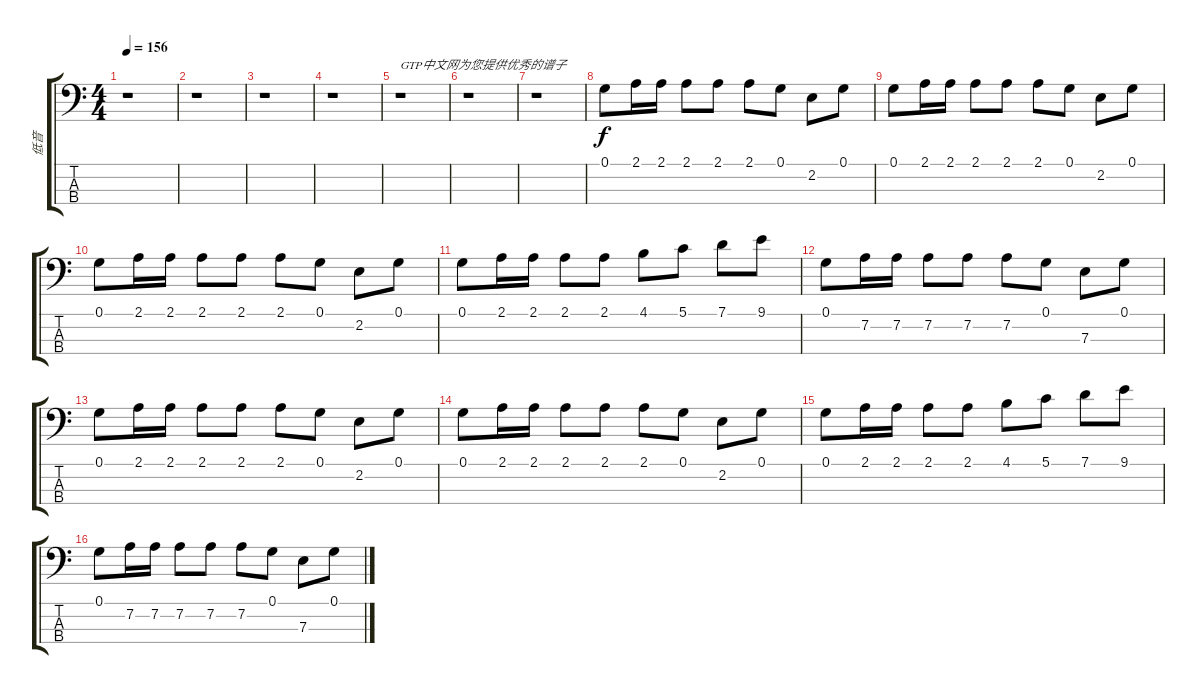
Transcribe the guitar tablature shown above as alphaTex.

\track ("低音" "低音") {instrument electricbassfinger}
\staff {score tabs}
\tuning (G2 D2 A1 E1) {hide}
\ts (4 4)
\tempo 156
\clef f4
\ks c
r.1{dy f instrument electricbassfinger} |
r.1 |
r.1 |
r.1 |
r.1{txt "GTP中文网为您提供优秀的谱子"} |
r.1 |
r.1 |
0.1.8 2.1.16 2.1.16 2.1.8 2.1.8 2.1.8 0.1.8 2.2.8 0.1.8 |
0.1.8 2.1.16 2.1.16 2.1.8 2.1.8 2.1.8 0.1.8 2.2.8 0.1.8 |
0.1.8 2.1.16 2.1.16 2.1.8 2.1.8 2.1.8 0.1.8 2.2.8 0.1.8 |
0.1.8 2.1.16 2.1.16 2.1.8 2.1.8 4.1.8 5.1.8 7.1.8 9.1.8 |
0.1.8 7.2.16 7.2.16 7.2.8 7.2.8 7.2.8 0.1.8 7.3.8 0.1.8 |
0.1.8 2.1.16 2.1.16 2.1.8 2.1.8 2.1.8 0.1.8 2.2.8 0.1.8 |
0.1.8 2.1.16 2.1.16 2.1.8 2.1.8 2.1.8 0.1.8 2.2.8 0.1.8 |
0.1.8 2.1.16 2.1.16 2.1.8 2.1.8 4.1.8 5.1.8 7.1.8 9.1.8 |
0.1.8 7.2.16 7.2.16 7.2.8 7.2.8 7.2.8 0.1.8 7.3.8 0.1.8
